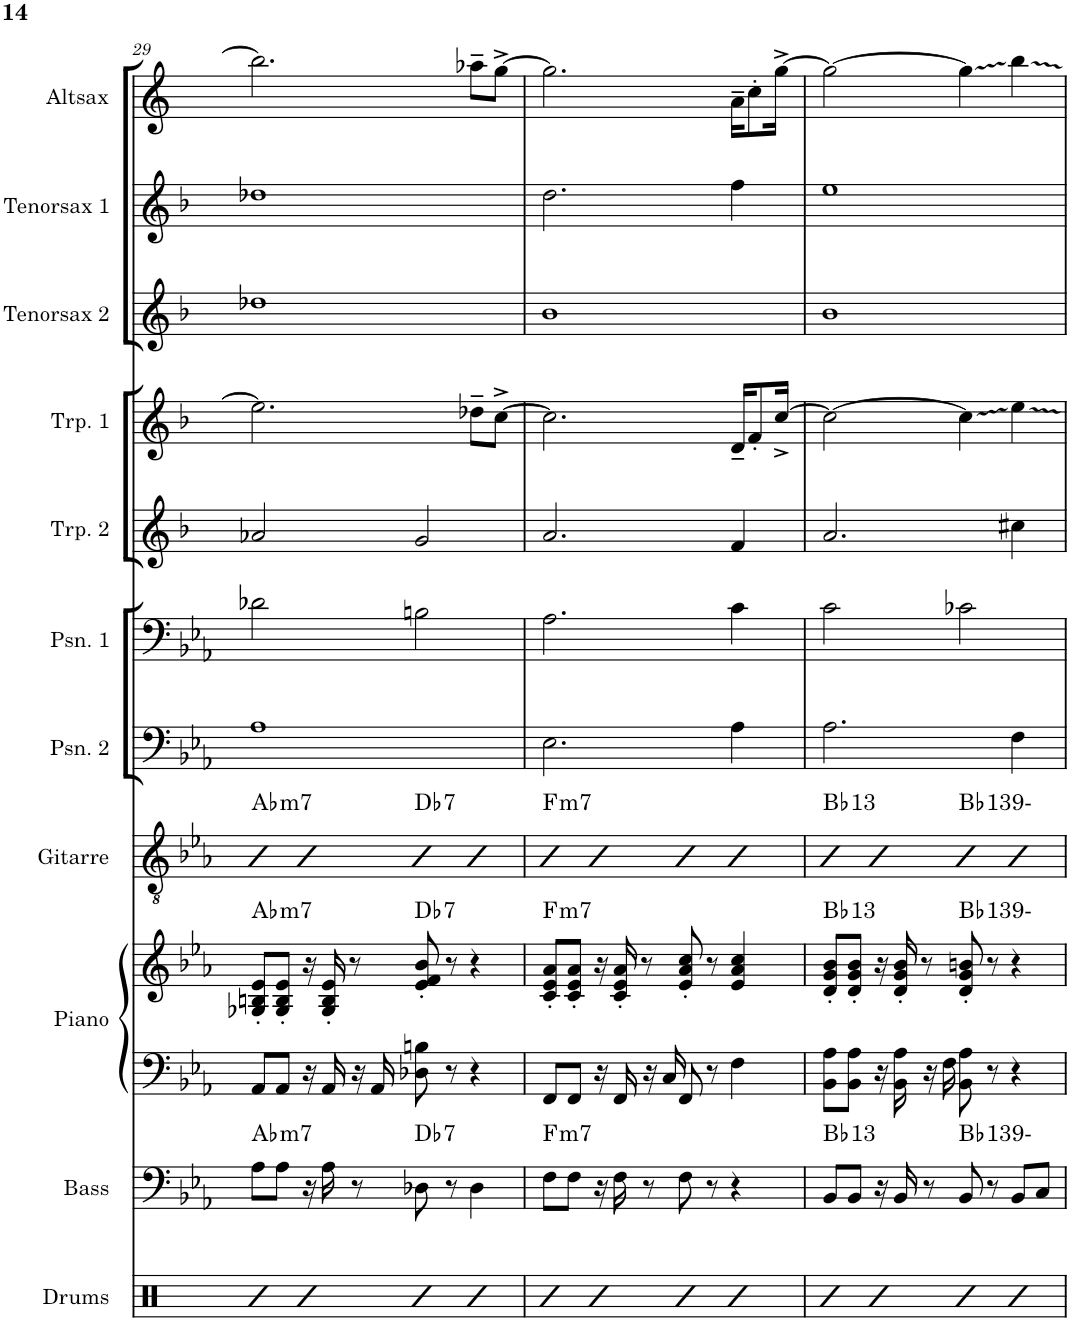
**kern	**kern	**harte	**kern	**kern	**harte	**kern	**harte	**kern	**kern	**kern	**kern	**kern	**kern	**kern
*part11	*part10	*part10	*part9	*part9	*part9	*part8	*part8	*part7	*part6	*part5	*part4	*part3	*part2	*part1
*staff12	*staff11	*	*staff10	*staff9	*	*staff8	*	*staff7	*staff6	*staff5	*staff4	*staff3	*staff2	*staff1
*I"Drums	*I"Bass	*	*I"Piano	*	*	*I"Gitarre	*	*I"Posaune 2	*I"Posaune 1	*I"Trompete 2	*I"Trompete 1	*I"Tenorsaxophon 2	*I"Tenorsaxophon 1	*I"Altsaxophon
*I'Drums	*I'Bass	*	*I'Piano	*	*	*I'Gitarre	*	*I'Psn. 2	*I'Psn. 1	*I'Trp. 2	*I'Trp. 1	*I'Tenorsax 2	*I'Tenorsax 1	*I'Altsax
!!LO:PB:g=z
*clefX	*clefF4	*	*clefF4	*clefG2	*	*clefGv2	*	*clefF4	*clefF4	*clefG2	*clefG2	*clefG2	*clefG2	*clefG2
*	*Trd7c12	*	*	*	*	*	*	*	*	*Trd1c2	*Trd1c2	*Trd8c14	*Trd8c14	*Trd5c9
*k[]	*k[b-e-a-]	*	*k[b-e-a-]	*k[b-e-a-]	*	*k[b-e-a-]	*	*k[b-e-a-]	*k[b-e-a-]	*k[b-]	*k[b-]	*k[b-]	*k[b-]	*k[]
*M4/4	*M4/4	*	*M4/4	*M4/4	*	*M4/4	*	*M4/4	*M4/4	*M4/4	*M4/4	*M4/4	*M4/4	*M4/4
=29	=29	=29	=29	=29	=29	=29	=29	=29	=29	=29	=29	=29	=29	=29
!	!	!LO:H:kt=m7	!	!	!LO:H:kt=m7	!	!LO:H:kt=m7	!	!	!	!	!	!	!
4R	8A-\L	Ab:min7	8AA-/L	8G-X/' 8Bn/' 8e-/'L	Ab:min7	4B-	Ab:min7	1A-	2d-X\	2a-X/	2.ee-\]	1dd-X	1dd-X	2.bb-\]
.	8A-\J	.	8AA-/J	8G-/' 8B/' 8e-/'J	.	.	.	.	.	.	.	.	.	.
4R	16r	.	16r	16r	.	4B-	.	.	.	.	.	.	.	.
.	16A-\	.	16AA-/	16G-/' 16B/' 16e-/'	.	.	.	.	.	.	.	.	.	.
.	8r	.	16r	8r	.	.	.	.	.	.	.	.	.	.
.	.	.	16AA-/	.	.	.	.	.	.	.	.	.	.	.
!	!	!LO:H:kt=7	!	!	!LO:H:kt=7	!	!LO:H:kt=7	!	!	!	!	!	!	!
4R	8D-X\	Db:7	8D-X\ 8Bn\	8e-/' 8f/' 8b-/'	Db:7	4B-	Db:7	.	2Bn\	2g/	.	.	.	.
.	8r	.	8r	8r	.	.	.	.	.	.	.	.	.	.
4R	4D-\	.	4r	4r	.	4B-	.	.	.	.	8dd-X~\L	.	.	8aa-X~\L
.	.	.	.	.	.	.	.	.	.	.	[8cc^\J	.	.	[8gg^\J
=30	=30	=30	=30	=30	=30	=30	=30	=30	=30	=30	=30	=30	=30	=30
!	!	!LO:H:kt=m7	!	!	!LO:H:kt=m7	!	!LO:H:kt=m7	!	!	!	!	!	!	!
4R	8F\L	F:min7	8FF/L	8c/' 8e-/' 8a-/'L	F:min7	4B-	F:min7	2.E-\	2.A-\	2.a/	2.cc\]	1b-	2.dd\	2.gg\]
.	8F\J	.	8FF/J	8c/' 8e-/' 8a-/'J	.	.	.	.	.	.	.	.	.	.
4R	16r	.	16r	16r	.	4B-	.	.	.	.	.	.	.	.
.	16F\	.	16FF/	16c/' 16e-/' 16a-/'	.	.	.	.	.	.	.	.	.	.
.	8r	.	16r	8r	.	.	.	.	.	.	.	.	.	.
.	.	.	16C/	.	.	.	.	.	.	.	.	.	.	.
4R	8F\	.	8FF/	8e-/' 8a-/' 8cc/'	.	4B-	.	.	.	.	.	.	.	.
.	8r	.	8r	8r	.	.	.	.	.	.	.	.	.	.
4R	4r	.	4F\	4e-/ 4a-/ 4cc/	.	4B-	.	4A-\	4c\	4f/	16d~/KL	.	4ff\	16a~\KL
.	.	.	.	.	.	.	.	.	.	.	8f'/	.	.	8cc'\
.	.	.	.	.	.	.	.	.	.	.	[16cc^/Jk	.	.	[16gg^\Jk
=31	=31	=31	=31	=31	=31	=31	=31	=31	=31	=31	=31	=31	=31	=31
!	!	!LO:H:kt=13	!	!	!LO:H:kt=13	!	!LO:H:kt=13	!	!	!	!	!	!	!
4R	8BB-/L	Bb:9(11,13)	8BB-\ 8A-\L	8d/' 8g/' 8b-/'L	Bb:9(11,13)	4B-	Bb:9(11,13)	2.A-\	2c\	2.a/	2cc\_	1b-	1ee	2gg\_
.	8BB-/J	.	8BB-\ 8A-\J	8d/' 8g/' 8b-/'J	.	.	.	.	.	.	.	.	.	.
4R	16r	.	16r	16r	.	4B-	.	.	.	.	.	.	.	.
.	16BB-/	.	16BB-\ 16A-\	16d/' 16g/' 16b-/'	.	.	.	.	.	.	.	.	.	.
.	8r	.	16r	8r	.	.	.	.	.	.	.	.	.	.
.	.	.	16F\	.	.	.	.	.	.	.	.	.	.	.
4R	8BB-/	Bb:maj(b139)	8BB-\ 8A-\	8d/' 8g/' 8bn/'	Bb:maj(b139)	4B-	Bb:maj(b139)	.	2c-X\	.	4cc\]	.	.	4gg\]
.	8r	.	8r	8r	.	.	.	.	.	.	.	.	.	.
4R	8BB-/L	.	4r	4r	.	4B-	.	4F\	.	4cc#X\	4ee\	.	.	4bb\
.	8C/J	.	.	.	.	.	.	.	.	.	.	.	.	.
=	=	=	=	=	=	=	=	=	=	=	=	=	=	=
*-	*-	*-	*-	*-	*-	*-	*-	*-	*-	*-	*-	*-	*-	*-
